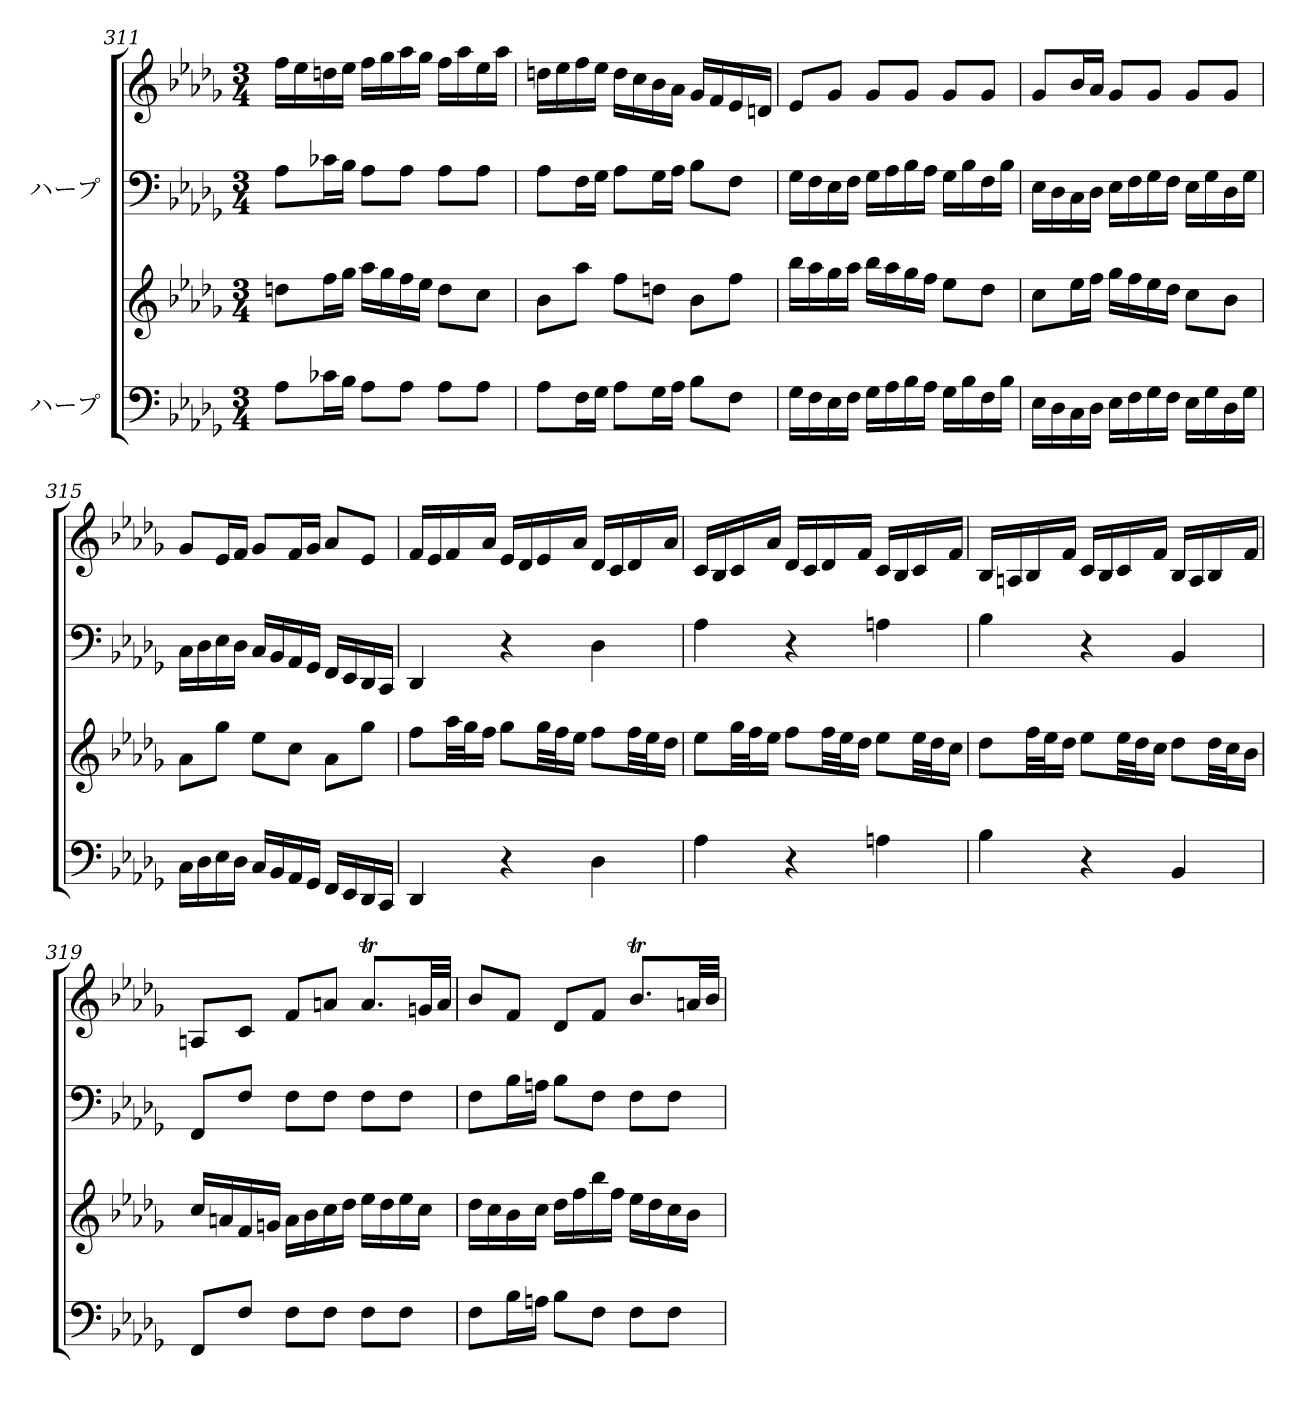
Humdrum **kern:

**kern	**kern	**kern	**kern
*part2	*part2	*part1	*part1
*staff4	*staff3	*staff2	*staff1
*I"ハープ	*	*I"ハープ	*
!!LO:PB:g=z
*clefF4	*clefG2	*clefF4	*clefG2
*k[b-e-a-d-g-]	*k[b-e-a-d-g-]	*k[b-e-a-d-g-]	*k[b-e-a-d-g-]
*M3/4	*M3/4	*M3/4	*M3/4
=311	=311	=311	=311
8A-\L	8ddn\L	8A-\L	16ff\LL
.	.	.	16ee-\
16c-X\L	16ff\L	16c-X\L	16ddn\
16B-\JJ	16gg-\JJ	16B-\JJ	16ee-\JJ
8A-\L	16aa-\LL	8A-\L	16ff\LL
.	16gg-\	.	16gg-\
8A-\J	16ff\	8A-\J	16aa-\
.	16ee-\JJ	.	16gg-\JJ
8A-\L	8dd\L	8A-\L	16ff\LL
.	.	.	16aa-\
8A-\J	8cc\J	8A-\J	16ee-\
.	.	.	16aa-\JJ
=312	=312	=312	=312
8A-\L	8b-\L	8A-\L	16ddn\LL
.	.	.	16ee-\
16F\L	8aa-\J	16F\L	16ff\
16G-\JJ	.	16G-\JJ	16ee-\JJ
8A-\L	8ff\L	8A-\L	16dd\LL
.	.	.	16cc\
16G-\L	8ddn\J	16G-\L	16b-\
16A-\JJ	.	16A-\JJ	16a-\JJ
8B-\L	8b-\L	8B-\L	16g-/LL
.	.	.	16f/
8F\J	8ff\J	8F\J	16e-/
.	.	.	16dn/JJ
=313	=313	=313	=313
16G-\LL	16bb-\LL	16G-\LL	8e-/L
16F\	16aa-\	16F\	.
16E-\	16gg-\	16E-\	8g-/J
16F\JJ	16aa-\JJ	16F\JJ	.
16G-\LL	16bb-\LL	16G-\LL	8g-/L
16A-\	16aa-\	16A-\	.
16B-\	16gg-\	16B-\	8g-/J
16A-\JJ	16ff\JJ	16A-\JJ	.
16G-\LL	8ee-\L	16G-\LL	8g-/L
16B-\	.	16B-\	.
16F\	8dd-\J	16F\	8g-/J
16B-\JJ	.	16B-\JJ	.
!!LO:LB:g=z
=314	=314	=314	=314
16E-\LL	8cc\L	16E-\LL	8g-/L
16D-\	.	16D-\	.
16C\	16ee-\L	16C\	16b-/L
16D-\JJ	16ff\JJ	16D-\JJ	16a-/JJ
16E-\LL	16gg-\LL	16E-\LL	8g-/L
16F\	16ff\	16F\	.
16G-\	16ee-\	16G-\	8g-/J
16F\JJ	16dd-\JJ	16F\JJ	.
16E-\LL	8cc\L	16E-\LL	8g-/L
16G-\	.	16G-\	.
16D-\	8b-\J	16D-\	8g-/J
16G-\JJ	.	16G-\JJ	.
=315	=315	=315	=315
16C\LL	8a-\L	16C\LL	8g-/L
16D-\	.	16D-\	.
16E-\	8gg-\J	16E-\	16e-/L
16D-\JJ	.	16D-\JJ	16f/JJ
16C/LL	8ee-\L	16C/LL	8g-/L
16BB-/	.	16BB-/	.
16AA-/	8cc\J	16AA-/	16f/L
16GG-/JJ	.	16GG-/JJ	16g-/JJ
16FF/LL	8a-\L	16FF/LL	8a-/L
16EE-/	.	16EE-/	.
16DD-/	8gg-\J	16DD-/	8e-/J
16CC/JJ	.	16CC/JJ	.
=316	=316	=316	=316
4DD-/	8ff\L	4DD-/	16f/LL
.	.	.	16e-/
.	32aa-\LL	.	16f/
.	32gg-\J	.	.
.	16ff\JJ	.	16a-/JJ
4r	8gg-\L	4r	16e-/LL
.	.	.	16d-/
.	32gg-\LL	.	16e-/
.	32ff\J	.	.
.	16ee-\JJ	.	16a-/JJ
4D-\	8ff\L	4D-\	16d-/LL
.	.	.	16c/
.	32ff\LL	.	16d-/
.	32ee-\J	.	.
.	16dd-\JJ	.	16a-/JJ
!!LO:LB:g=z
=317	=317	=317	=317
4A-\	8ee-\L	4A-\	16c/LL
.	.	.	16B-/
.	32gg-\LL	.	16c/
.	32ff\J	.	.
.	16ee-\JJ	.	16a-/JJ
4r	8ff\L	4r	16d-/LL
.	.	.	16c/
.	32ff\LL	.	16d-/
.	32ee-\J	.	.
.	16dd-\JJ	.	16f/JJ
4An\	8ee-\L	4An\	16c/LL
.	.	.	16B-/
.	32ee-\LL	.	16c/
.	32dd-\J	.	.
.	16cc\JJ	.	16f/JJ
=318	=318	=318	=318
4B-\	8dd-\L	4B-\	16B-/LL
.	.	.	16An/
.	32ff\LL	.	16B-/
.	32ee-\J	.	.
.	16dd-\JJ	.	16f/JJ
4r	8ee-\L	4r	16c/LL
.	.	.	16B-/
.	32ee-\LL	.	16c/
.	32dd-\J	.	.
.	16cc\JJ	.	16f/JJ
4BB-/	8dd-\L	4BB-/	16B-/LL
.	.	.	16A/
.	32dd-\LL	.	16B-/
.	32cc\J	.	.
.	16b-\JJ	.	16f/JJ
!!LO:PB:g=z
=319	=319	=319	=319
8FF/L	16cc/LL	8FF/L	8An/L
.	16an/	.	.
8F/J	16f/	8F/J	8c/J
.	16gn/JJ	.	.
8F\L	16a\LL	8F\L	8f/L
.	16b-\	.	.
8F\J	16cc\	8F\J	8an/J
.	16dd-\JJ	.	.
8F\L	16ee-\LL	8F\L	8.at/L
.	16dd-\	.	.
8F\J	16ee-\	8F\J	.
.	16cc\JJ	.	32gn/LL
.	.	.	32a/JJJ
=320	=320	=320	=320
8F\L	16dd-\LL	8F\L	8b-/L
.	16cc\	.	.
16B-\L	16b-\	16B-\L	8f/J
16An\JJ	16cc\JJ	16An\JJ	.
8B-\L	16dd-\LL	8B-\L	8d-/L
.	16ff\	.	.
8F\J	16bb-\	8F\J	8f/J
.	16ff\JJ	.	.
8F\L	16ee-\LL	8F\L	8.b-T/L
.	16dd-\	.	.
8F\J	16cc\	8F\J	.
.	16b-\JJ	.	32an/LL
.	.	.	32b-/JJJ
=	=	=	=
*-	*-	*-	*-
